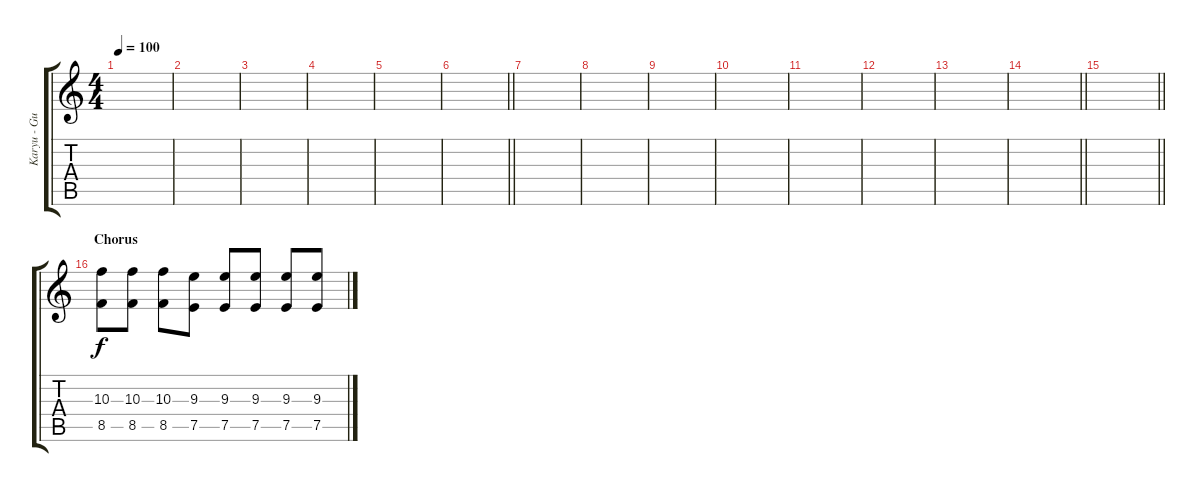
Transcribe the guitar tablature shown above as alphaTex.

\track ("Karyu - Guitar 1" "Karyu - Gu") {instrument distortionguitar}
\staff {score tabs}
\tuning (E4 B3 G3 D3 A2 D2) {hide}
\ts (4 4)
\tempo 100
\clef g2
\ks c
|
|
|
|
|
\barLineRight lightlight
|
\section ("" "")
|
|
|
|
|
|
|
\barLineRight lightlight
|
\barLineRight lightlight
|
\section ("" "Chorus")
(10.3 8.5).8 (10.3 8.5).8 (10.3 8.5).8 (9.3 7.5).8 (9.3 7.5).8 (9.3 7.5).8 (9.3 7.5).8 (9.3 7.5).8
